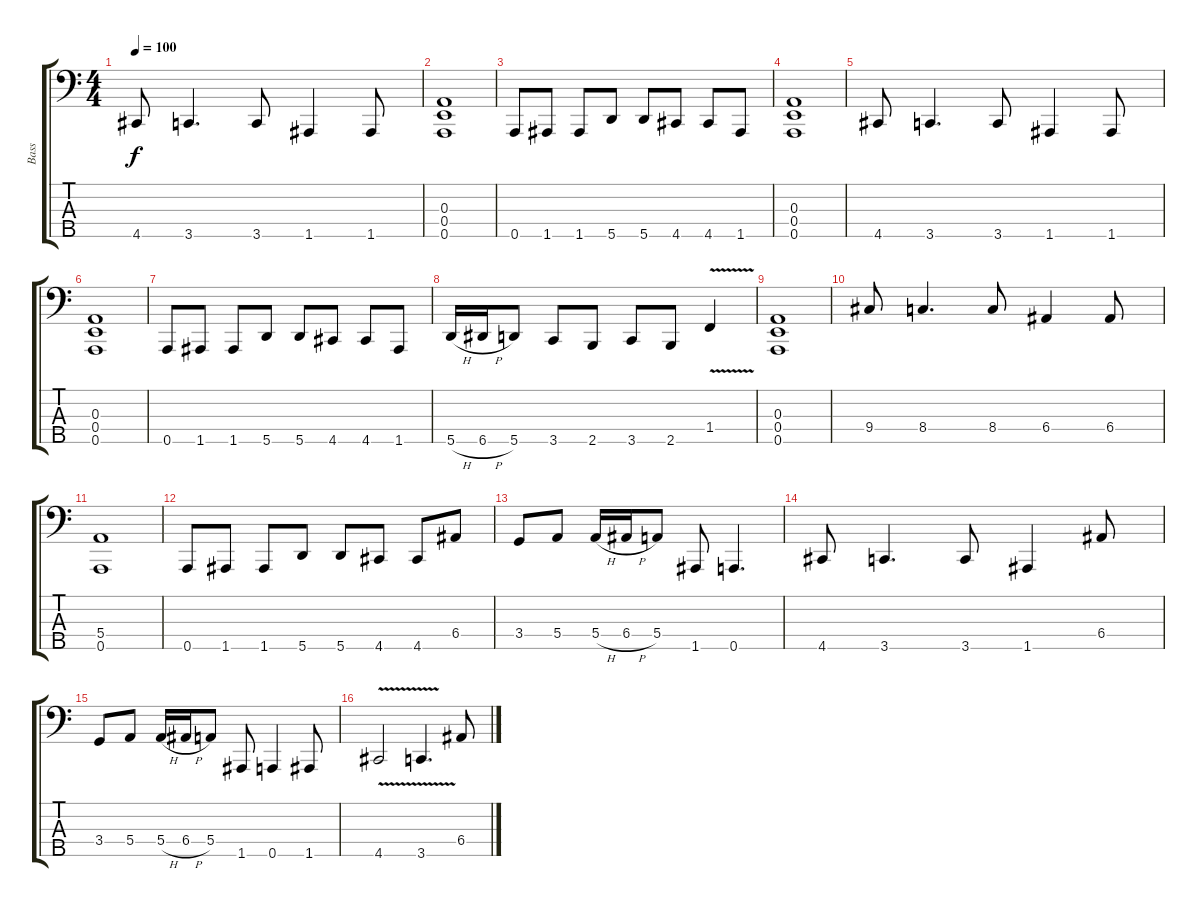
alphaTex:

\track ("Bass" "Bass") {instrument electricbasspick}
\staff {score tabs}
\tuning (Gb2 D2 A1 E1 A0) {hide}
\ts (4 4)
\tempo 100
\clef f4
\ks c
4.5.8{dy f} 3.5.4{d} 3.5.8 1.5.4 1.5.8 |
(0.3 0.4 0.5).1 |
0.5.8 1.5.8 1.5.8 5.5.8 5.5.8 4.5.8 4.5.8 1.5.8 |
(0.3 0.4 0.5).1 |
4.5.8 3.5.4{d} 3.5.8 1.5.4 1.5.8 |
(0.3 0.4 0.5).1 |
0.5.8 1.5.8 1.5.8 5.5.8 5.5.8 4.5.8 4.5.8 1.5.8 |
5.5{h}.16 6.5{h}.16 5.5.8 3.5.8 2.5.8 3.5.8 2.5.8 1.4{v}.4 |
(0.3 0.4 0.5).1 |
9.4.8 8.4.4{d} 8.4.8 6.4.4 6.4.8 |
(5.4 0.5).1 |
0.5.8 1.5.8 1.5.8 5.5.8 5.5.8 4.5.8 4.5.8 6.4.8 |
3.4.8 5.4.8 5.4{h}.16 6.4{h}.16 5.4.8 1.5.8 0.5.4{d} |
4.5.8 3.5.4{d} 3.5.8 1.5.4 6.4.8 |
3.4.8 5.4.8 5.4{h}.16 6.4{h}.16 5.4.8 1.5.8 0.5.4 1.5.8 |
4.5{v}.2 3.5{v}.4{d} 6.4.8
